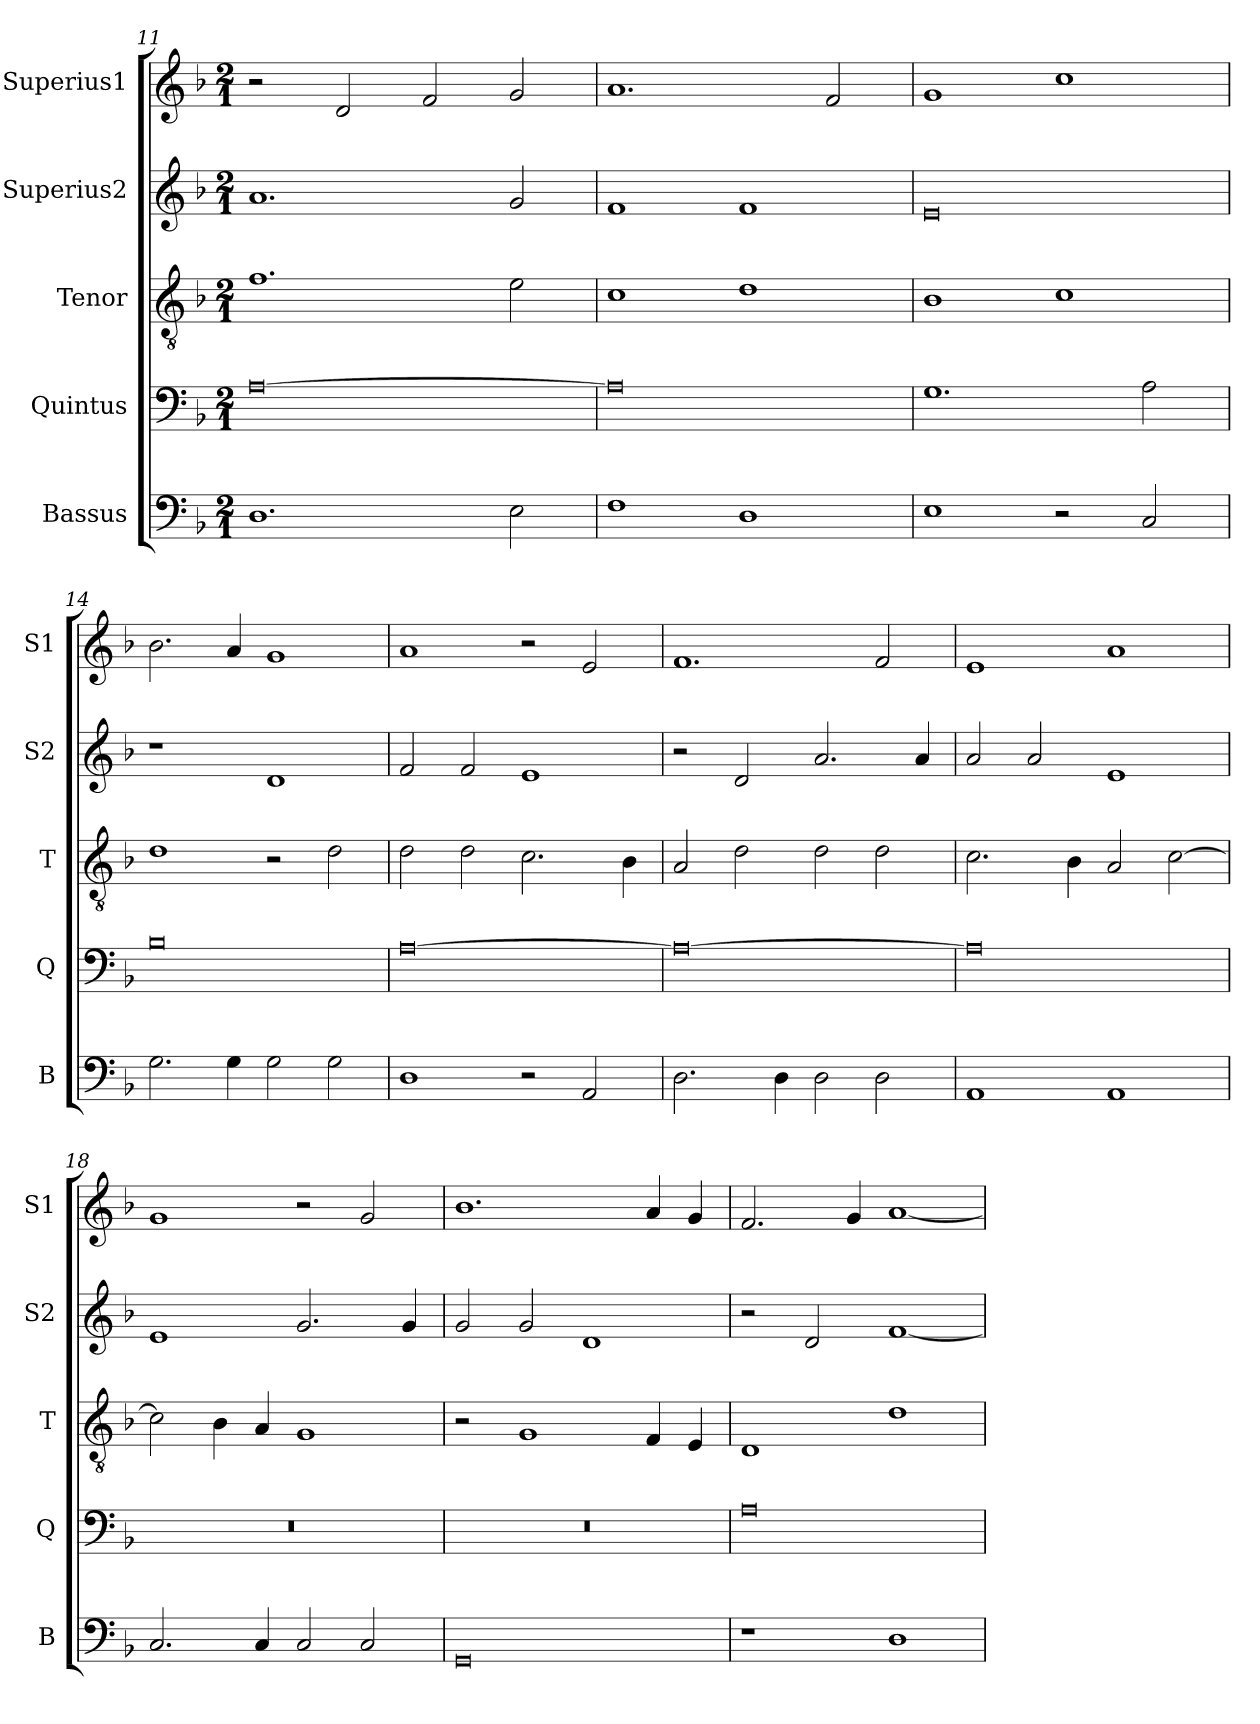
**kern	**kern	**kern	**kern	**kern
*part5	*part4	*part3	*part2	*part1
*staff5	*staff4	*staff3	*staff2	*staff1
*I"Bassus	*I"Quintus	*I"Tenor	*I"Superius2	*I"Superius1
*I'B	*I'Q	*I'T	*I'S2	*I'S1
*clefF4	*clefF4	*clefGv2	*clefG2	*clefG2
*k[b-]	*k[b-]	*k[b-]	*k[b-]	*k[b-]
*M2/1	*M2/1	*M2/1	*M2/1	*M2/1
=11	=11	=11	=11	=11
1.D	[0A	1.f	1.a	2r
.	.	.	.	2d/
.	.	.	.	2f/
2E\	.	2e\	2g/	2g/
=12	=12	=12	=12	=12
1F	0A]	1c	1f	1.a
1D	.	1d	1f	.
.	.	.	.	2f/
=13	=13	=13	=13	=13
1E	1.G	1B-	0e	1g
2r	.	1c	.	1cc
2C/	2A\	.	.	.
=14	=14	=14	=14	=14
2.G\	0B-	1d	1r	2.b-\
4G\	.	.	.	4a/
2G\	.	2r	1d	1g
2G\	.	2d\	.	.
=15	=15	=15	=15	=15
1D	[0A	2d\	2f/	1a
.	.	2d\	2f/	.
2r	.	2.c\	1e	2r
2AA/	.	.	.	2e/
.	.	4B-\	.	.
=16	=16	=16	=16	=16
2.D\	0A_	2A/	2r	1.f
.	.	2d\	2d/	.
4D\	.	.	.	.
2D\	.	2d\	2.a/	.
2D\	.	2d\	.	2f/
.	.	.	4a/	.
=17	=17	=17	=17	=17
1AA	0A]	2.c\	2a/	1e
.	.	.	2a/	.
.	.	4B-\	.	.
1AA	.	2A/	1e	1a
.	.	[2c\	.	.
=18	=18	=18	=18	=18
2.C/	0r	2c\]	1e	1g
.	.	4B-\	.	.
4C/	.	4A/	.	.
2C/	.	1G	2.g/	2r
2C/	.	.	.	2g/
.	.	.	4g/	.
=19	=19	=19	=19	=19
0GG	0r	2r	2g/	1.b-
.	.	1G	2g/	.
.	.	.	1d	.
.	.	4F/	.	4a/
.	.	4E/	.	4g/
=20	=20	=20	=20	=20
1r	0A	1D	2r	2.f/
.	.	.	2d/	.
.	.	.	.	4g/
1D	.	1d	[1f	[1a
=	=	=	=	=
*-	*-	*-	*-	*-
